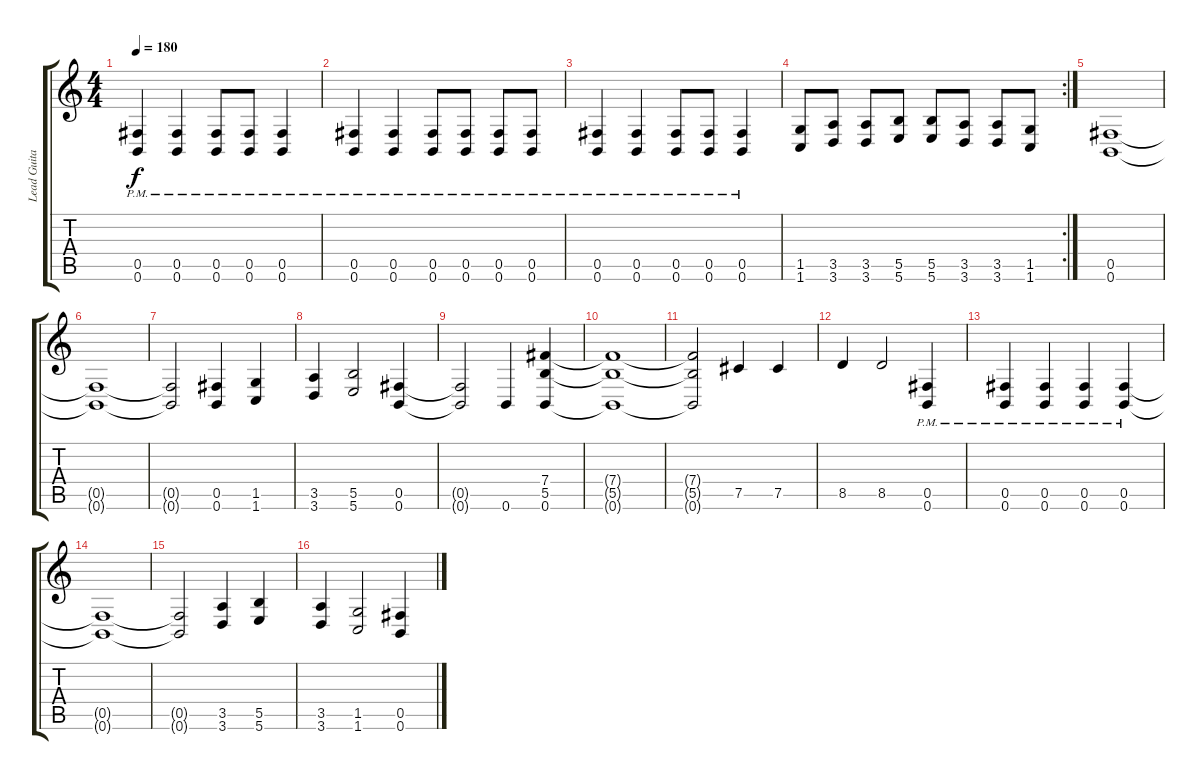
\track ("Lead Guitar" "Lead Guita") {instrument distortionguitar}
\staff {score tabs}
\tuning (Db4 Ab3 E3 B2 Gb2 B1) {hide}
\ts (4 4)
\tempo 180
\clef g2
\ks c
(0.5 0.6{pm}).4{dy f} (0.5 0.6{pm}).4 (0.5 0.6{pm}).8 (0.5 0.6{pm}).8 (0.5 0.6{pm}).4 |
(0.5 0.6{pm}).4 (0.5 0.6{pm}).4 (0.5 0.6{pm}).8 (0.5 0.6{pm}).8 (0.5 0.6{pm}).8 (0.5 0.6{pm}).8 |
(0.5 0.6{pm}).4 (0.5 0.6{pm}).4 (0.5 0.6{pm}).8 (0.5 0.6{pm}).8 (0.5 0.6{pm}).4 |
\rc 2
(1.5 1.6).8 (3.5 3.6).8 (3.5 3.6).8 (5.5 5.6).8 (5.5 5.6).8 (3.5 3.6).8 (3.5 3.6).8 (1.5 1.6).8 |
(0.5 0.6).1 |
(0.5{t} 0.6{t}).1 |
(0.5{t} 0.6{t}).2 (0.5 0.6).4 (1.5 1.6).4 |
(3.5 3.6).4 (5.5 5.6).2 (0.5 0.6).4 |
(0.5{t} 0.6{t}).2 0.6.4 (7.4 5.5 0.6).4 |
(7.4{t} 5.5{t} 0.6{t}).1 |
(7.4{t} 5.5{t} 0.6{t}).2 7.5.4 7.5.4 |
8.5.4 8.5.2 (0.5 0.6{pm}).4 |
(0.5 0.6{pm}).4 (0.5 0.6{pm}).4 (0.5 0.6{pm}).4 (0.5 0.6{pm}).4 |
(0.5{t} 0.6{t}).1 |
(0.5{t} 0.6{t}).2 (3.5 3.6).4 (5.5 5.6).4 |
(3.5 3.6).4 (1.5 1.6).2 (0.5 0.6).4
